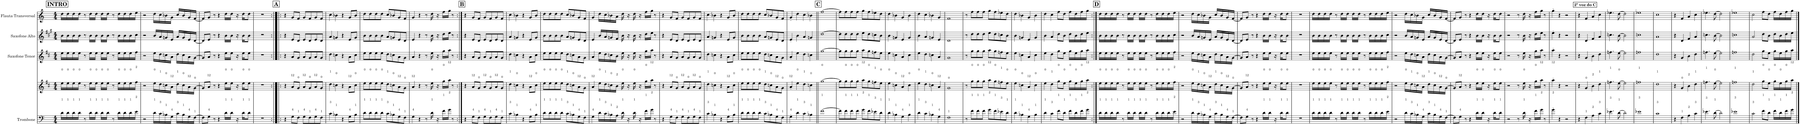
**kern	**kern	**kern	**kern	**kern
*part5	*part4	*part3	*part2	*part1
*staff5	*staff4	*staff3	*staff2	*staff1
*I"Trombone	*I"Trompete em Bb	*I"Saxofone Tenor	*I"Saxofone Alto	*I"Flauta Transversal
*I'Tbn.	*I'Tpt	*I'Sax. Tn.	*	*I'Fl.
*clefF4	*clefG2	*clefG2	*clefG2	*clefG2
*	*Trd1c2	*Trd8c14	*Trd5c9	*
*k[]	*k[f#c#]	*k[f#c#]	*k[f#c#g#]	*k[]
*M4/4	*M4/4	*M4/4	*M4/4	*M4/4
!!LO:REH:place=s1:a:B:cj:fs=14:t=INTRO
=1	=1	=1	=1	=1
16d\LL	16ee\LL	16ee\LL	16b\LL	16dd\LL
16d\	16ee\	16ee\	16b\	16dd\
16d\	16ee\	16ee\	16b\	16dd\
16d\JJ	16ee\JJ	16ee\JJ	16b\JJ	16dd\JJ
8r	8r	8r	8r	8r
16d\LL	16ee\LL	16ee\LL	16b\LL	16dd\LL
16d\JJ	16ee\JJ	16ee\JJ	16b\JJ	16dd\JJ
16d\LL	16ee\LL	16ee\LL	16b\LL	16dd\LL
16d\JJ	16ee\JJ	16ee\JJ	16b\JJ	16dd\JJ
8r	8r	8r	8r	8r
16d\LL	16ee\LL	16ee\LL	16b\LL	16dd\LL
16d\	16ee\	16ee\	16b\	16dd\
16d\	16ee\	16ee\	16b\	16dd\
16e\JJ	16ff#\JJ	16ff#\JJ	16cc#\JJ	16ee\JJ
=2	=2	=2	=2	=2
2r	2r	2r	2r	2r
16d\LL	16ee\LL	16ee\LL	16b/LL	16dd\LL
16c\	16dd\	16dd\	16a/	16cc\
16B-X\	16ccn\	16ccn\	16gn/	16b-X\
16G\JJ	16a\JJ	16a\JJ	16e/JJ	16g\JJ
16c\LL	16dd\LL	16dd\LL	16a/LL	16cc/LL
16B-\	16cc\	16cc\	16g/	16b-/
16G\	16a\	16a\	16e/	16g/
[16F\JJ	[16g\JJ	[16g\JJ	[16d/JJ	[16f/JJ
=3	=3	=3	=3	=3
8F\L]	8g/L]	8g/L]	8d/L]	8f/L]
8G\J	8a/J	8a/J	8e/J	8g/J
8r	8r	8r	8r	8r
4r	4r	4r	4r	4r
16d\LL	16ee\LL	16ee\LL	16b\LL	16dd\LL
16d\JJ	16ee\JJ	16ee\JJ	16b\JJ	16dd\JJ
16r	16r	16r	16r	16r
16d\KL	16ee\KL	16ee\KL	16b\KL	16dd\KL
8d\J	8ee\J	8ee\J	8b\J	8dd\J
=4	=4	=4	=4	=4
1r	1r	1r	1r	1r
!!LO:REH:place=s1:a:B:cj:fs=14:t=A
=5:|!|:	=5:|!|:	=5:|!|:	=5:|!|:	=5:|!|:
4r	4r	4r	4r	4r
8G\L	8a/L	8a/L	8e/L	8g/L
8F\J	8g/J	8g/J	8d/J	8f/J
8G\L	8a/L	8a/L	8e/L	8g/L
8F\	8g/	8g/	8d/	8f/
8G\	8a/	8a/	8e/	8g/
8F\J	8g/J	8g/J	8d/J	8f/J
=6	=6	=6	=6	=6
4c\	4dd\	4dd\	4a/	4cc\
4B-X\	4ccn\	4ccn\	4gn/	4b-X\
4r	4r	4r	4r	4r
8G\L	8a\L	8a\L	8e/L	8g/L
8B-\J	8cc\J	8cc\J	8g/J	8b-/J
=7	=7	=7	=7	=7
8d\L	8ee\L	8ee\L	8b\L	8dd\L
8d\	8ee\	8ee\	8b\	8dd\
8d\	8ee\	8ee\	8b\	8dd\
8d\J	8ee\J	8ee\J	8b\J	8dd\J
8c\L	8dd\L	8dd\L	8a/L	8cc/L
8B-X\	8ccn\	8ccn\	8gn/	8b-X/
8G\	8a\	8a\	8e/	8g/
8F\J	8g\J	8g\J	8d/J	8f/J
=8	=8	=8	=8	=8
4G\	4a/	4a/	4e/	4g/
4r	4r	4r	4r	4r
8r	8r	8r	8r	8r
16d\	16ee\	16ee\	16b\	16dd\
16r	16r	16r	16r	16r
16f\LL	16gg\LL	16gg\LL	16dd\LL	16ff\LL
16g\JJ	16aa\JJ	16aa\JJ	16ee\JJ	16gg\JJ
8r	8r	8r	8r	8r
!!LO:REH:place=s1:a:B:cj:fs=14:t=B
=9:|!	=9:|!	=9:|!	=9:|!	=9:|!
4r	4r	4r	4r	4r
8G\L	8a/L	8a/L	8e/L	8g/L
8F\J	8g/J	8g/J	8d/J	8f/J
8G\L	8a/L	8a/L	8e/L	8g/L
8F\	8g/	8g/	8d/	8f/
8G\	8a/	8a/	8e/	8g/
8F\J	8g/J	8g/J	8d/J	8f/J
=10	=10	=10	=10	=10
4c\	4dd\	4dd\	4a/	4cc\
4B-X\	4ccn\	4ccn\	4gn/	4b-X\
4r	4r	4r	4r	4r
8G\L	8a\L	8a\L	8e/L	8g/L
8B-\J	8cc\J	8cc\J	8g/J	8b-/J
=11	=11	=11	=11	=11
8d\L	8ee\L	8ee\L	8b\L	8dd\L
8d\	8ee\	8ee\	8b\	8dd\
8d\	8ee\	8ee\	8b\	8dd\
8d\J	8ee\J	8ee\J	8b\J	8dd\J
8c\L	8dd\L	8dd\L	8a/L	8cc/L
8B-X\	8ccn\	8ccn\	8gn/	8b-X/
8G\	8a\	8a\	8e/	8g/
8F\J	8g\J	8g\J	8d/J	8f/J
=12	=12	=12	=12	=12
4G\	4a/	4a/	4e/	4g/
16d\LL	16ee\LL	16ee\LL	16b/LL	16dd\LL
16c\	16dd\	16dd\	16a/	16cc\
16B-X\	16ccn\	16ccn\	16gn/	16b-X\
16A\JJ	16b\JJ	16b\JJ	16f#/JJ	16a\JJ
16d\	16ee\	16ee\	16b\	16dd\
16r	16r	16r	16r	16r
16d\	16ee\	16ee\	16b\	16dd\
16r	16r	16r	16r	16r
16f\LL	16gg\LL	16gg\LL	16dd\LL	16ff\LL
16g\JJ	16aa\JJ	16aa\JJ	16ee\JJ	16gg\JJ
8r	8r	8r	8r	8r
=13	=13	=13	=13	=13
4r	4r	4r	4r	4r
8G\L	8a/L	8a/L	8e/L	8g/L
8F\J	8g/J	8g/J	8d/J	8f/J
8G\L	8a/L	8a/L	8e/L	8g/L
8F\	8g/	8g/	8d/	8f/
8G\	8a/	8a/	8e/	8g/
8F\J	8g/J	8g/J	8d/J	8f/J
=14	=14	=14	=14	=14
4c\	4dd\	4dd\	4a/	4cc\
4B-X\	4ccn\	4ccn\	4gn/	4b-X\
4r	4r	4r	4r	4r
8G\L	8a\L	8a\L	8e/L	8g/L
8B-\J	8cc\J	8cc\J	8g/J	8b-/J
=15	=15	=15	=15	=15
8d\L	8ee\L	8ee\L	8b\L	8dd\L
8d\	8ee\	8ee\	8b\	8dd\
8d\	8ee\	8ee\	8b\	8dd\
8d\J	8ee\J	8ee\J	8b\J	8dd\J
8c\L	8dd\L	8dd\L	8a/L	8cc/L
8B-X\	8ccn\	8ccn\	8gn/	8b-X/
8G\	8a\	8a\	8e/	8g/
8F\J	8g\J	8g\J	8d/J	8f/J
=16	=16	=16	=16	=16
4G'\	4a'/	4a'/	4e'/	4g'/
4d\	4ee\	4ee\	4b\	4dd\
4c\	4dd\	4dd\	4a/	4cc\
4B-X\	4ccn\	4ccn\	4gn/	4b-X\
!!LO:REH:place=s1:a:B:cj:fs=14:t=C
=17||	=17||	=17||	=17||	=17||
[1f	[1gg	[1gg	[1dd	[1ff
=18	=18	=18	=18	=18
8f\L]	8gg\L]	8gg\L]	8dd\L]	8ff\L]
8f\	8gg\	8gg\	8dd\	8ff\
8f\	8gg\	8gg\	8dd\	8ff\
8f\J	8gg\J	8gg\J	8dd\J	8ff\J
8g\L	8aa\L	8aa\L	8ee\L	8gg\L
8f\	8gg\	8gg\	8dd\	8ff\
8e-X\	8ffn\	8ffn\	8ccn\	8ee-X\
8d\J	8ee\J	8ee\J	8b\J	8dd\J
=19	=19	=19	=19	=19
4d\	4ee\	4ee\	4b\	4dd\
4B-X\	4ccn\	4ccn\	4gn/	4b-X\
4G\	4a/	4a/	4e/	4g/
4B-\	4cc\	4cc\	4g/	4b-\
=20	=20	=20	=20	=20
4d\	4ee\	4ee\	4b\	4dd\
4c\	4dd\	4dd\	4a/	4cc\
4B-X\	4ccn\	4ccn\	4gn/	4b-X\
4G\	4a/	4a/	4e/	4g/
=21	=21	=21	=21	=21
1F	1g	1g	1d	1f
=22	=22	=22	=22	=22
8r	8r	8r	8r	8r
8f\L	8gg\L	8gg\L	8dd\L	8ff\L
8f\	8gg\	8gg\	8dd\	8ff\
8f\J	8gg\J	8gg\J	8dd\J	8ff\J
8g\L	8aa\L	8aa\L	8ee\L	8gg\L
8f\	8gg\	8gg\	8dd\	8ff\
8e-X\	8ffn\	8ffn\	8ccn\	8ee-X\
8d\J	8ee\J	8ee\J	8b\J	8dd\J
=23	=23	=23	=23	=23
4d\	4ee\	4ee\	4b\	4dd\
4B-X\	4ccn\	4ccn\	4gn/	4b-X\
4G\	4a/	4a/	4e/	4g/
4B-\	4cc\	4cc\	4g/	4b-\
=24	=24	=24	=24	=24
4d\	4ee\	4ee\	4b\	4dd\
4c\	4dd\	4dd\	4a/	4cc\
8f\L	8gg\L	8gg\L	8dd\L	8ff\L
8d\J	8ee\J	8ee\J	8b\J	8dd\J
16f\LL	16gg\LL	16gg\LL	16dd\LL	16ff\LL
16d\	16ee\	16ee\	16b\	16dd\
16f\	16gg\	16gg\	16dd\	16ff\
16g\JJ	16aa\JJ	16aa\JJ	16ee\JJ	16gg\JJ
!!LO:REH:place=s1:a:B:cj:fs=14:t=D
=25:|!	=25:|!	=25:|!	=25:|!	=25:|!
16d\LL	16ee\LL	16ee\LL	16b\LL	16dd\LL
16d\	16ee\	16ee\	16b\	16dd\
16d\	16ee\	16ee\	16b\	16dd\
16d\JJ	16ee\JJ	16ee\JJ	16b\JJ	16dd\JJ
8r	8r	8r	8r	8r
16d\LL	16ee\LL	16ee\LL	16b\LL	16dd\LL
16d\JJ	16ee\JJ	16ee\JJ	16b\JJ	16dd\JJ
16d\LL	16ee\LL	16ee\LL	16b\LL	16dd\LL
16d\JJ	16ee\JJ	16ee\JJ	16b\JJ	16dd\JJ
8r	8r	8r	8r	8r
16d\LL	16ee\LL	16ee\LL	16b\LL	16dd\LL
16d\	16ee\	16ee\	16b\	16dd\
16d\	16ee\	16ee\	16b\	16dd\
16e\JJ	16ff#\JJ	16ff#\JJ	16cc#\JJ	16ee\JJ
=26	=26	=26	=26	=26
2r	2r	2r	2r	2r
16d\LL	16ee\LL	16ee\LL	16b/LL	16dd\LL
16c\	16dd\	16dd\	16a/	16cc\
16B-X\	16ccn\	16ccn\	16gn/	16b-X\
16G\JJ	16a\JJ	16a\JJ	16e/JJ	16g\JJ
16c\LL	16dd\LL	16dd\LL	16a/LL	16cc/LL
16B-\	16cc\	16cc\	16g/	16b-/
16G\	16a\	16a\	16e/	16g/
[16F\JJ	[16g\JJ	[16g\JJ	[16d/JJ	[16f/JJ
=27	=27	=27	=27	=27
8F\L]	8g/L]	8g/L]	8d/L]	8f/L]
8G\J	8a/J	8a/J	8e/J	8g/J
8r	8r	8r	8r	8r
4r	4r	4r	4r	4r
16d\LL	16ee\LL	16ee\LL	16b\LL	16dd\LL
16d\JJ	16ee\JJ	16ee\JJ	16b\JJ	16dd\JJ
16r	16r	16r	16r	16r
16d\KL	16ee\KL	16ee\KL	16b\KL	16dd\KL
8d\J	8ee\J	8ee\J	8b\J	8dd\J
=28	=28	=28	=28	=28
1r	1r	1r	1r	1r
=29	=29	=29	=29	=29
16d\LL	16ee\LL	16ee\LL	16b\LL	16dd\LL
16d\	16ee\	16ee\	16b\	16dd\
16d\	16ee\	16ee\	16b\	16dd\
16d\JJ	16ee\JJ	16ee\JJ	16b\JJ	16dd\JJ
8r	8r	8r	8r	8r
16d\LL	16ee\LL	16ee\LL	16b\LL	16dd\LL
16d\JJ	16ee\JJ	16ee\JJ	16b\JJ	16dd\JJ
16d\LL	16ee\LL	16ee\LL	16b\LL	16dd\LL
16d\JJ	16ee\JJ	16ee\JJ	16b\JJ	16dd\JJ
8r	8r	8r	8r	8r
16d\LL	16ee\LL	16ee\LL	16b\LL	16dd\LL
16d\	16ee\	16ee\	16b\	16dd\
16d\	16ee\	16ee\	16b\	16dd\
16e\JJ	16ff#\JJ	16ff#\JJ	16cc#\JJ	16ee\JJ
=30	=30	=30	=30	=30
2r	2r	2r	2r	2r
16d\LL	16ee\LL	16ee\LL	16b/LL	16dd\LL
16c\	16dd\	16dd\	16a/	16cc\
16B-X\	16ccn\	16ccn\	16gn/	16b-X\
16G\JJ	16a\JJ	16a\JJ	16e/JJ	16g\JJ
16c\LL	16dd\LL	16dd\LL	16a/LL	16cc/LL
16B-\	16cc\	16cc\	16g/	16b-/
16G\	16a\	16a\	16e/	16g/
[16F\JJ	[16g\JJ	[16g\JJ	[16d/JJ	[16f/JJ
=31	=31	=31	=31	=31
8F\L]	8g/L]	8g/L]	8d/L]	8f/L]
8G\J	8a/J	8a/J	8e/J	8g/J
8r	8r	8r	8r	8r
4r	4r	4r	4r	4r
16d\LL	16ee\LL	16ee\LL	16b\LL	16dd\LL
16d\JJ	16ee\JJ	16ee\JJ	16b\JJ	16dd\JJ
16r	16r	16r	16r	16r
16d\KL	16ee\KL	16ee\KL	16b\KL	16dd\KL
8d\J	8ee\J	8ee\J	8b\J	8dd\J
=32	=32	=32	=32	=32
2r	2r	2r	2r	2r
8r	8r	8r	8r	8r
16d\	16ee\	16ee\	16b\	16dd\
16r	16r	16r	16r	16r
16f\LL	16gg\LL	16gg\LL	16dd\LL	16ff\LL
16g\JJ	16aa\JJ	16aa\JJ	16ee\JJ	16gg\JJ
8r	8r	8r	8r	8r
=33	=33	=33	=33	=33
4g'\	4aa'\	4aa'\	4ee'\	4gg'\
4r	4r	4r	4r	4r
2r	2r	2r	2r	2r
!!LO:REH:place=s1:a:B:cj:fs=10:t=2ª voz do C:qo=1
=34	=34	=34	=34	=34
4r	4r	4r	4r	4r
4F\	4g/	4g/	4d/	4f/
4A\	4b\	4b\	4f#/	4a/
4c\	4dd\	4dd\	4a/	4cc\
=35	=35	=35	=35	=35
4.e-X\	4.ffn\	4.ffn\	4.ccn\	4.ee-X\
[8d\	[8ee\	[8ee\	[8b\	[8dd\
2d\]	2ee\]	2ee\]	2b\]	2dd\]
=36	=36	=36	=36	=36
1e-X	1ffn	1ffn	1ccn	1ee-X
=37	=37	=37	=37	=37
1c	1dd	1dd	1a	1cc
=38	=38	=38	=38	=38
4r	4r	4r	4r	4r
4F\	4g/	4g/	4d/	4f/
4A\	4b\	4b\	4f#/	4a/
4c\	4dd\	4dd\	4a/	4cc\
=39	=39	=39	=39	=39
4.e-X\	4.ffn\	4.ffn\	4.ccn\	4.ee-X\
[8d\	[8ee\	[8ee\	[8b\	[8dd\
2d\]	2ee\]	2ee\]	2b\]	2dd\]
=40	=40	=40	=40	=40
1e-X	1ffn	1ffn	1ccn	1ee-X
=41	=41	=41	=41	=41
2c\	2dd\	2dd\	2a/	2cc\
8f\L	8gg\L	8gg\L	8dd\L	8ff\L
8d\J	8ee\J	8ee\J	8b\J	8dd\J
16f\LL	16gg\LL	16gg\LL	16dd\LL	16ff\LL
16d\	16ee\	16ee\	16b\	16dd\
16f\	16gg\	16gg\	16dd\	16ff\
16g\JJ	16aa\JJ	16aa\JJ	16ee\JJ	16gg\JJ
==	==	==	==	==
*-	*-	*-	*-	*-
